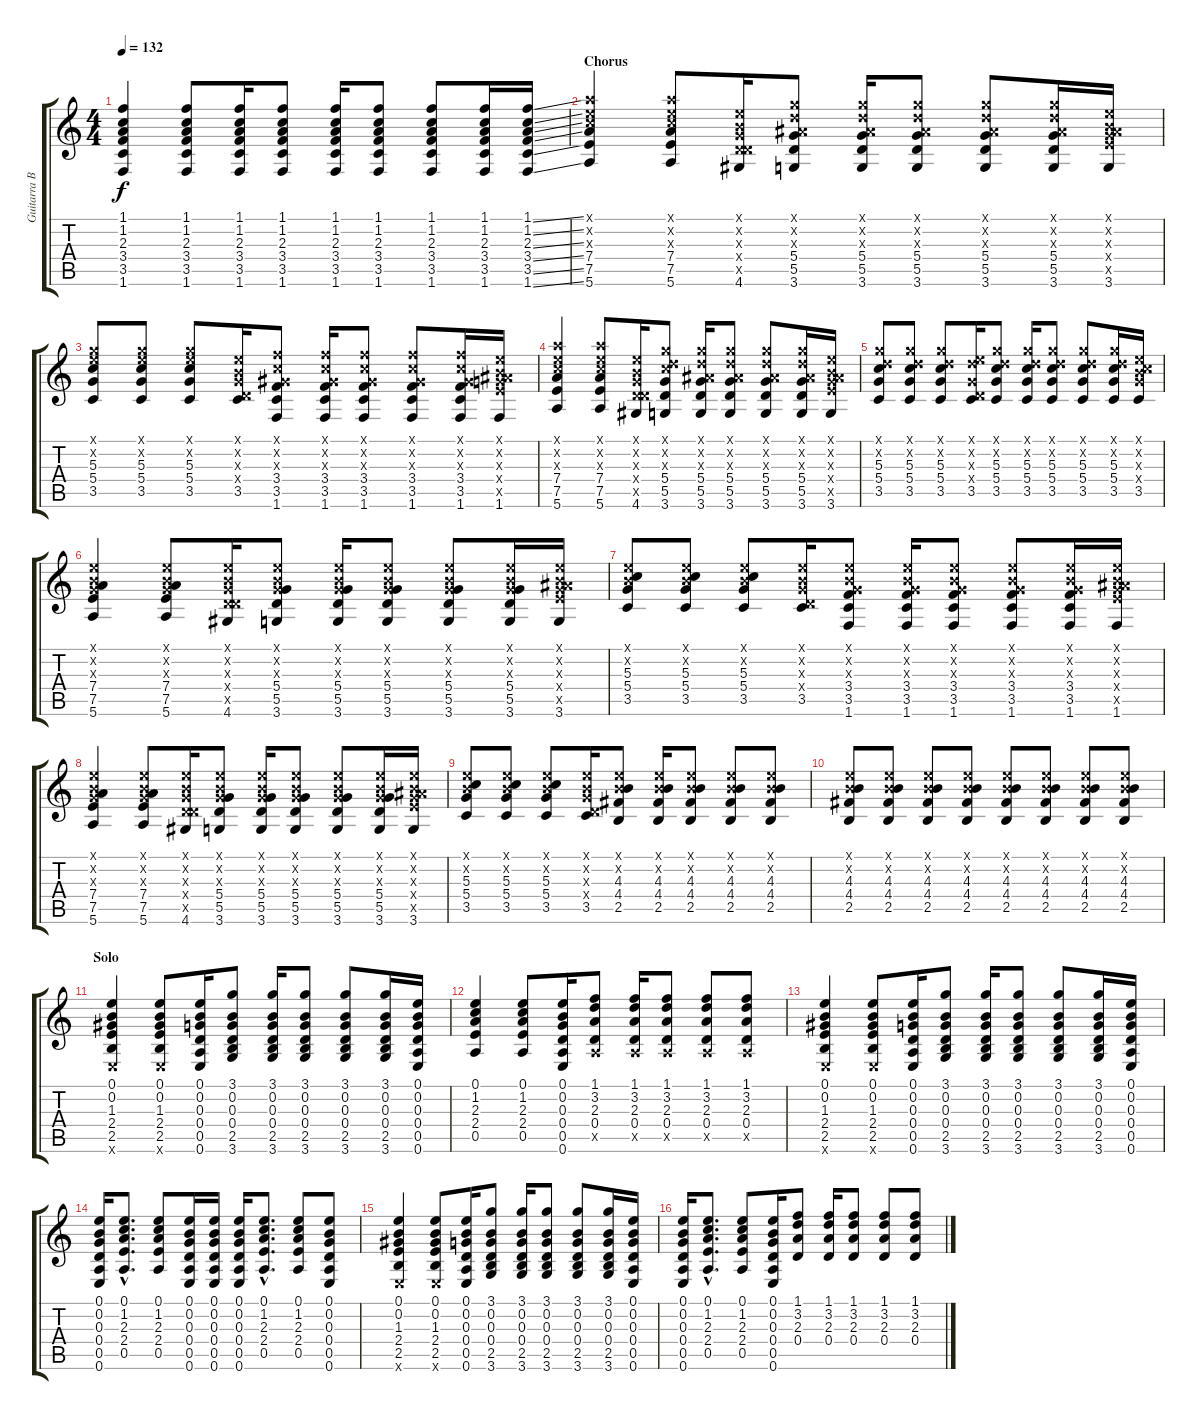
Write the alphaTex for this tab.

\track ("Guitarra Base" "Guitarra B") {instrument overdrivenguitar}
\staff {score tabs}
\tuning (E4 B3 G3 D3 A2 E2) {hide}
\ts (4 4)
\tempo 132
\clef g2
\ks c
(1.1 1.2 2.3 3.4 3.5 1.6).4{dy f} (1.1 1.2 2.3 3.4 3.5 1.6).8 (1.1 1.2 2.3 3.4 3.5 1.6).16 (1.1 1.2 2.3 3.4 3.5 1.6).8 (1.1 1.2 2.3 3.4 3.5 1.6).16 (1.1 1.2 2.3 3.4 3.5 1.6).8 (1.1 1.2 2.3 3.4 3.5 1.6).8 (1.1 1.2 2.3 3.4 3.5 1.6).16 (1.1{ss} 1.2{ss} 2.3{ss} 3.4{ss} 3.5{ss} 1.6{ss}).16 |
\section ("" "Chorus")
(5.1{x} 5.2{x} 5.3{x} 7.4 7.5 5.6).4 (5.1{x} 5.2{x} 5.3{x} 7.4 7.5 5.6).8 (0.1{x} 0.2{x} 0.3{x} 0.4{x} 5.5{x} 4.6).16 (3.1{x} 3.2{x} 3.3{x} 5.4 5.5 3.6).8 (3.1{x} 3.2{x} 3.3{x} 5.4 5.5 3.6).16 (3.1{x} 3.2{x} 3.3{x} 5.4 5.5 3.6).8 (3.1{x} 3.2{x} 3.3{x} 5.4 5.5 3.6).8 (3.1{x} 3.2{x} 3.3{x} 5.4 5.5 3.6).16 (0.1{x} 0.2{x} 0.3{x} 8.4{x} 7.5{x} 3.6).16 |
(3.1{x} 5.2{x} 5.3 5.4 3.5).8 (3.1{x} 5.2{x} 5.3 5.4 3.5).8 (3.1{x} 5.2{x} 5.3 5.4 3.5).8 (0.1{x} 0.2{x} 0.3{x} 0.4{x} 3.5).16 (1.1{x} 1.2{x} 1.3{x} 3.4 3.5 1.6).8 (1.1{x} 1.2{x} 1.3{x} 3.4 3.5 1.6).16 (1.1{x} 1.2{x} 1.3{x} 3.4 3.5 1.6).8 (1.1{x} 1.2{x} 1.3{x} 3.4 3.5 1.6).8 (1.1{x} 1.2{x} 1.3{x} 3.4 3.5 1.6).16 (0.1{x} 0.2{x} 0.3{x} 8.4{x} 7.5{x} 1.6).16 |
(5.1{x} 5.2{x} 5.3{x} 7.4 7.5 5.6).4 (5.1{x} 5.2{x} 5.3{x} 7.4 7.5 5.6).8 (0.1{x} 0.2{x} 0.3{x} 0.4{x} 5.5{x} 4.6).16 (3.1{x} 3.2{x} 5.3{x} 5.4 5.5 3.6).8 (3.1{x} 3.2{x} 3.3{x} 5.4 5.5 3.6).16 (3.1{x} 3.2{x} 3.3{x} 5.4 5.5 3.6).8 (3.1{x} 3.2{x} 3.3{x} 5.4 5.5 3.6).8 (3.1{x} 3.2{x} 3.3{x} 5.4 5.5 3.6).16 (0.1{x} 0.2{x} 0.3{x} 8.4{x} 7.5{x} 3.6).16 |
(3.1{x} 3.2{x} 5.3 5.4 3.5).8 (3.1{x} 3.2{x} 5.3 5.4 3.5).8 (3.1{x} 3.2{x} 5.3 5.4 3.5).8 (0.1{x} 3.2{x} 0.3{x} 0.4{x} 3.5).16 (3.1{x} 3.2{x} 5.3 5.4 3.5).8 (3.1{x} 3.2{x} 5.3 5.4 3.5).16 (3.1{x} 3.2{x} 5.3 5.4 3.5).8 (3.1{x} 3.2{x} 5.3 5.4 3.5).8 (3.1{x} 3.2{x} 5.3 5.4 3.5).16 (0.1{x} 0.2{x} 5.3{x} 5.4{x} 3.5).16 |
(0.1{x} 0.2{x} 0.3{x} 7.4 7.5 5.6).4 (0.1{x} 0.2{x} 0.3{x} 7.4 7.5 5.6).8 (0.1{x} 0.2{x} 0.3{x} 0.4{x} 5.5{x} 4.6).16 (0.1{x} 0.2{x} 0.3{x} 5.4 5.5 3.6).8 (0.1{x} 0.2{x} 0.3{x} 5.4 5.5 3.6).16 (0.1{x} 0.2{x} 0.3{x} 5.4 5.5 3.6).8 (0.1{x} 0.2{x} 0.3{x} 5.4 5.5 3.6).8 (0.1{x} 0.2{x} 0.3{x} 5.4 5.5 3.6).16 (0.1{x} 0.2{x} 0.3{x} 8.4{x} 7.5{x} 3.6).16 |
(0.1{x} 0.2{x} 5.3 5.4 3.5).8 (0.1{x} 0.2{x} 5.3 5.4 3.5).8 (0.1{x} 0.2{x} 5.3 5.4 3.5).8 (0.1{x} 0.2{x} 0.3{x} 0.4{x} 3.5).16 (0.1{x} 0.2{x} 0.3{x} 3.4 3.5 1.6).8 (0.1{x} 0.2{x} 0.3{x} 3.4 3.5 1.6).16 (0.1{x} 0.2{x} 0.3{x} 3.4 3.5 1.6).8 (0.1{x} 0.2{x} 0.3{x} 3.4 3.5 1.6).8 (0.1{x} 0.2{x} 0.3{x} 3.4 3.5 1.6).16 (0.1{x} 0.2{x} 0.3{x} 8.4{x} 7.5{x} 1.6).16 |
(0.1{x} 0.2{x} 0.3{x} 7.4 7.5 5.6).4 (0.1{x} 0.2{x} 0.3{x} 7.4 7.5 5.6).8 (0.1{x} 0.2{x} 0.3{x} 0.4{x} 5.5{x} 4.6).16 (0.1{x} 0.2{x} 0.3{x} 5.4 5.5 3.6).8 (0.1{x} 0.2{x} 0.3{x} 5.4 5.5 3.6).16 (0.1{x} 0.2{x} 0.3{x} 5.4 5.5 3.6).8 (0.1{x} 0.2{x} 0.3{x} 5.4 5.5 3.6).8 (0.1{x} 0.2{x} 0.3{x} 5.4 5.5 3.6).16 (0.1{x} 0.2{x} 0.3{x} 8.4{x} 7.5{x} 3.6).16 |
(0.1{x} 0.2{x} 5.3 5.4 3.5).8 (0.1{x} 0.2{x} 5.3 5.4 3.5).8 (0.1{x} 0.2{x} 5.3 5.4 3.5).8 (0.1{x} 0.2{x} 0.3{x} 0.4{x} 3.5).16 (0.1{x} 0.2{x} 4.3 4.4 2.5).8 (0.1{x} 0.2{x} 4.3 4.4 2.5).16 (0.1{x} 0.2{x} 4.3 4.4 2.5).8 (0.1{x} 0.2{x} 4.3 4.4 2.5).8 (0.1{x} 0.2{x} 4.3 4.4 2.5).8 |
(0.1{x} 0.2{x} 4.3 4.4 2.5).8 (0.1{x} 0.2{x} 4.3 4.4 2.5).8 (0.1{x} 0.2{x} 4.3 4.4 2.5).8 (0.1{x} 0.2{x} 4.3 4.4 2.5).8 (0.1{x} 0.2{x} 4.3 4.4 2.5).8 (0.1{x} 0.2{x} 4.3 4.4 2.5).8 (0.1{x} 0.2{x} 4.3 4.4 2.5).8 (0.1{x} 0.2{x} 4.3 4.4 2.5).8 |
\section ("" "Solo")
(0.1 0.2 1.3 2.4 2.5 0.6{x}).4 (0.1 0.2 1.3 2.4 2.5 0.6{x}).8 (0.1 0.2 0.3 0.4 0.5 0.6).16 (3.1 0.2 0.3 0.4 2.5 3.6).8 (3.1 0.2 0.3 0.4 2.5 3.6).16 (3.1 0.2 0.3 0.4 2.5 3.6).8 (3.1 0.2 0.3 0.4 2.5 3.6).8 (3.1 0.2 0.3 0.4 2.5 3.6).16 (0.1 0.2 0.3 0.4 0.5 0.6).16 |
(0.1 1.2 2.3 2.4 0.5).4 (0.1 1.2 2.3 2.4 0.5).8 (0.1 0.2 0.3 0.4 0.5 0.6).16 (1.1 3.2 2.3 0.4 0.5{x}).8 (1.1 3.2 2.3 0.4 0.5{x}).16 (1.1 3.2 2.3 0.4 0.5{x}).8 (1.1 3.2 2.3 0.4 0.5{x}).8 (1.1 3.2 2.3 0.4 0.5{x}).8 |
(0.1 0.2 1.3 2.4 2.5 0.6{x}).4 (0.1 0.2 1.3 2.4 2.5 0.6{x}).8 (0.1 0.2 0.3 0.4 0.5 0.6).16 (3.1 0.2 0.3 0.4 2.5 3.6).8 (3.1 0.2 0.3 0.4 2.5 3.6).16 (3.1 0.2 0.3 0.4 2.5 3.6).8 (3.1 0.2 0.3 0.4 2.5 3.6).8 (3.1 0.2 0.3 0.4 2.5 3.6).16 (0.1 0.2 0.3 0.4 0.5 0.6).16 |
(0.1 0.2 0.3 0.4 0.5 0.6).16 (0.1{hac} 1.2{hac} 2.3{hac} 2.4{hac} 0.5{hac}).8{d} (0.1 1.2 2.3 2.4 0.5).8 (0.1 0.2 0.3 0.4 0.5 0.6).16 (0.1 0.2 0.3 0.4 0.5 0.6).16 (0.1 0.2 0.3 0.4 0.5 0.6).16 (0.1{hac} 1.2{hac} 2.3{hac} 2.4{hac} 0.5{hac}).8{d} (0.1 1.2 2.3 2.4 0.5).8 (0.1 0.2 0.3 0.4 0.5 0.6).8 |
(0.1 0.2 1.3 2.4 2.5 0.6{x}).4 (0.1 0.2 1.3 2.4 2.5 0.6{x}).8 (0.1 0.2 0.3 0.4 0.5 0.6).16 (3.1 0.2 0.3 0.4 2.5 3.6).8 (3.1 0.2 0.3 0.4 2.5 3.6).16 (3.1 0.2 0.3 0.4 2.5 3.6).8 (3.1 0.2 0.3 0.4 2.5 3.6).8 (3.1 0.2 0.3 0.4 2.5 3.6).16 (0.1 0.2 0.3 0.4 0.5 0.6).16 |
(0.1 0.2 0.3 0.4 0.5 0.6).16 (0.1{hac} 1.2{hac} 2.3{hac} 2.4{hac} 0.5{hac}).8{d} (0.1 1.2 2.3 2.4 0.5).8 (0.1 0.2 0.3 0.4 0.5 0.6).16 (1.1 3.2 2.3 0.4).8 (1.1 3.2 2.3 0.4).16 (1.1 3.2 2.3 0.4).8 (1.1 3.2 2.3 0.4).8 (1.1 3.2 2.3 0.4).8
